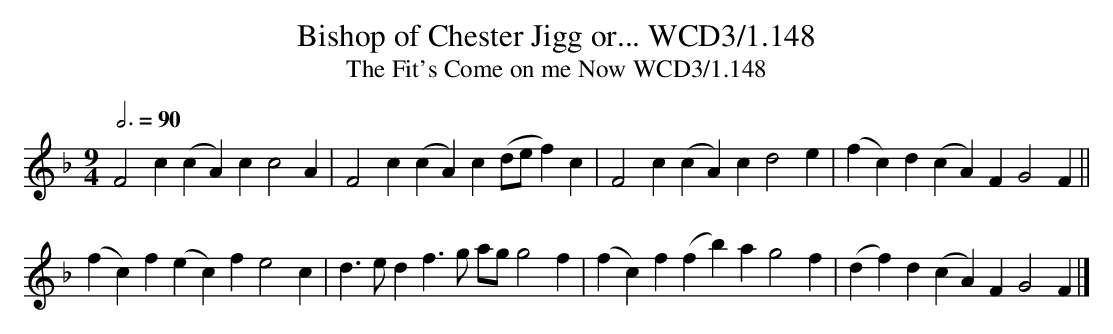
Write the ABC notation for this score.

X:1
T:Bishop of Chester Jigg or... WCD3/1.148
T:Fit's Come on me Now WCD3/1.148, The
M:9/4
L:1/4
Q:3/4=90
K:F
F2c (cA)c c2A|F2c (cA)c (d/e/f)c|\
F2c (cA)c d2e|(fc)d (cA)F G2F||
(fc)f (ec)f e2c|d3/e/d f3/g/ a/g/ g2f|\
(fc)f (fb)a g2f|(df)d (cA)F G2F|]
